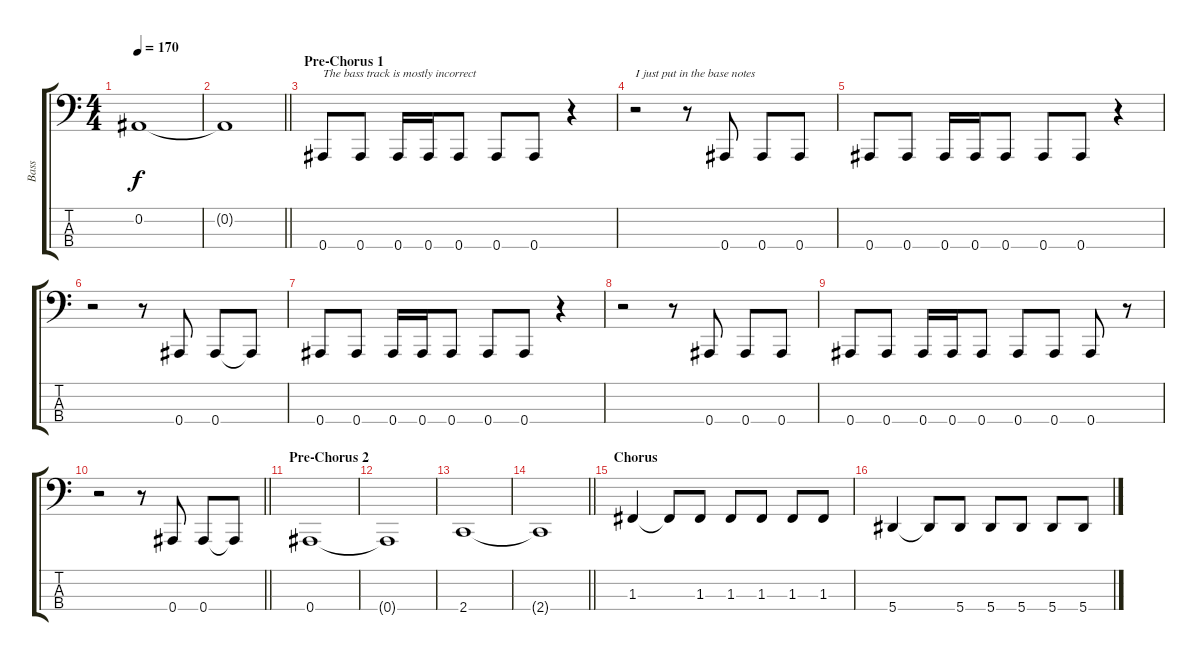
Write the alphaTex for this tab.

\track ("Bass" "Bass") {instrument electricbassfinger}
\staff {score tabs}
\tuning (Eb2 Bb1 F1 Bb0) {hide}
\ts (4 4)
\tempo 170
\clef f4
\ks c
0.2.1{dy f} |
\barLineRight lightlight
0.2{t}.1 |
\section ("" "Pre-Chorus 1")
0.4.8{txt "The bass track is mostly incorrect"} 0.4.8 0.4.16 0.4.16 0.4.8 0.4.8 0.4.8 r.4 |
r.2{txt "I just put in the base notes"} r.8 0.4.8 0.4.8 0.4.8 |
0.4.8 0.4.8 0.4.16 0.4.16 0.4.8 0.4.8 0.4.8 r.4 |
r.2 r.8 0.4.8 0.4.8 0.4{t}.8 |
0.4.8 0.4.8 0.4.16 0.4.16 0.4.8 0.4.8 0.4.8 r.4 |
r.2 r.8 0.4.8 0.4.8 0.4.8 |
0.4.8 0.4.8 0.4.16 0.4.16 0.4.8 0.4.8 0.4.8 0.4.8 r.8 |
\barLineRight lightlight
r.2 r.8 0.4.8 0.4.8 0.4{t}.8 |
\section ("" "Pre-Chorus 2")
0.4.1 |
0.4{t}.1 |
2.4.1 |
\barLineRight lightlight
2.4{t}.1 |
\section ("" "Chorus")
1.3.4 1.3{t}.8 1.3.8 1.3.8 1.3.8 1.3.8 1.3.8 |
5.4.4 5.4{t}.8 5.4.8 5.4.8 5.4.8 5.4.8 5.4.8
